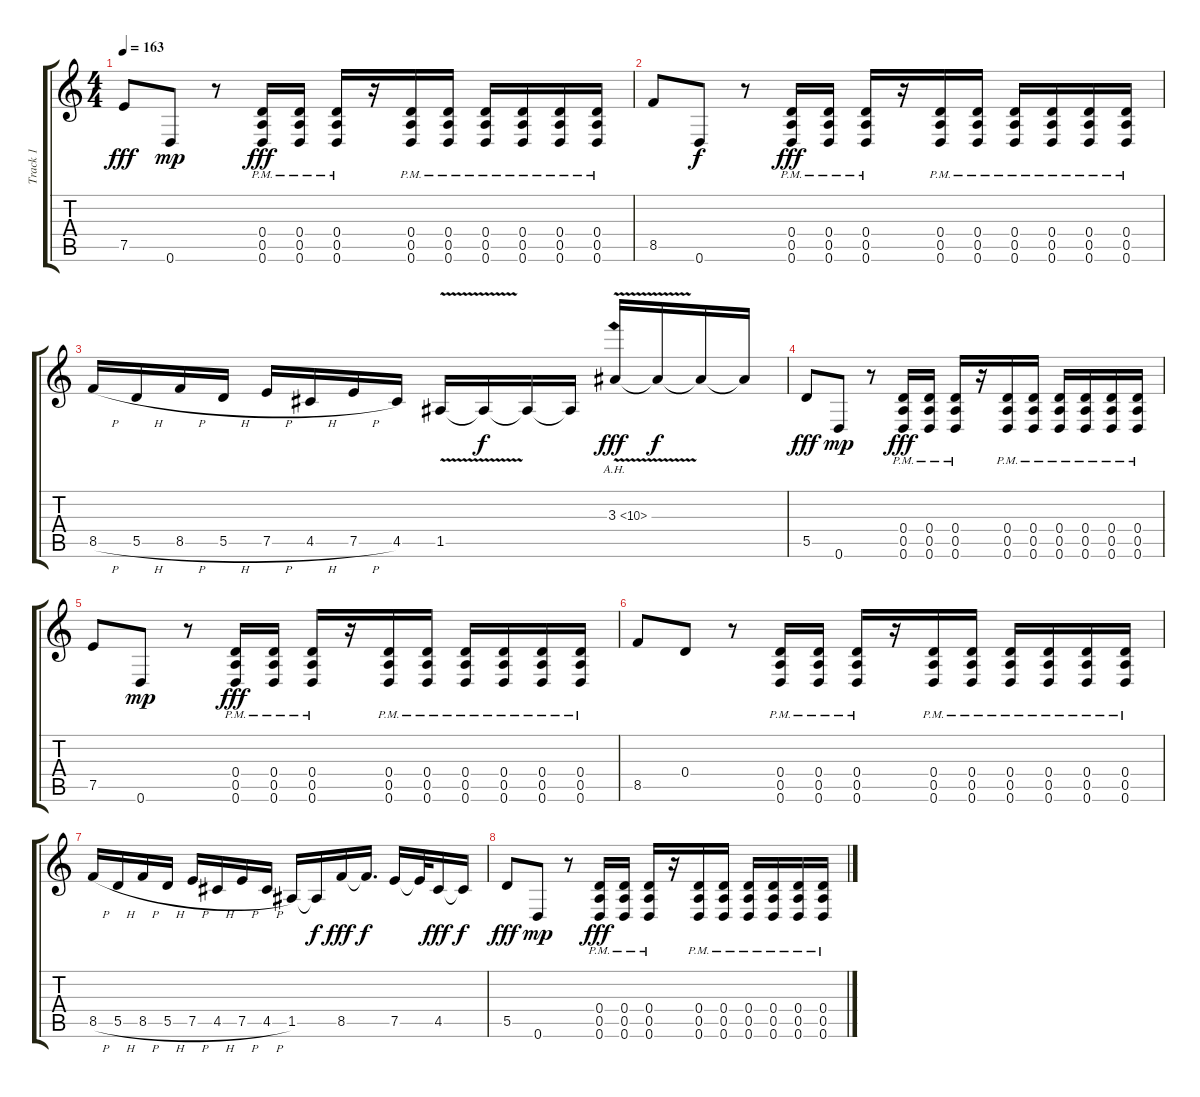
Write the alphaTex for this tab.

\track ("Track 1" "Track 1") {instrument distortionguitar}
\staff {score tabs}
\tuning (E4 B3 G3 D3 A2 D2) {hide}
\ts (4 4)
\tempo 163
\clef g2
\ks c
7.5.8{dy fff} 0.6.8{dy mp} r.8 (0.4{pm} 0.5{pm} 0.6{pm}).16{dy fff} (0.4{pm} 0.5{pm} 0.6{pm}).16 (0.4{pm} 0.5{pm} 0.6{pm}).16 r.16 (0.4{pm} 0.5{pm} 0.6{pm}).16 (0.4{pm} 0.5{pm} 0.6{pm}).16 (0.4{pm} 0.5{pm} 0.6{pm}).16 (0.4{pm} 0.5{pm} 0.6{pm}).16 (0.4{pm} 0.5{pm} 0.6{pm}).16 (0.4{pm} 0.5{pm} 0.6{pm}).16 |
8.5.8 0.6.8{dy f} r.8 (0.4{pm} 0.5{pm} 0.6{pm}).16{dy fff} (0.4{pm} 0.5{pm} 0.6{pm}).16 (0.4{pm} 0.5{pm} 0.6{pm}).16 r.16 (0.4{pm} 0.5{pm} 0.6{pm}).16 (0.4{pm} 0.5{pm} 0.6{pm}).16 (0.4{pm} 0.5{pm} 0.6{pm}).16 (0.4{pm} 0.5{pm} 0.6{pm}).16 (0.4{pm} 0.5{pm} 0.6{pm}).16 (0.4{pm} 0.5{pm} 0.6{pm}).16 |
8.5{h}.16 5.5{h}.16 8.5{h}.16 5.5{h}.16 7.5{h}.16 4.5{h}.16 7.5{h}.16 4.5.16 1.5{v}.16 1.5{t}.16{dy f} 1.5{t}.16 1.5{t}.16 3.3{ah 7 v}.16{dy fff} 3.3{t}.16{dy f} 3.3{t}.16 3.3{t}.16 |
5.5.8{dy fff} 0.6.8{dy mp} r.8 (0.4{pm} 0.5{pm} 0.6{pm}).16{dy fff} (0.4{pm} 0.5{pm} 0.6{pm}).16 (0.4{pm} 0.5{pm} 0.6{pm}).16 r.16 (0.4{pm} 0.5{pm} 0.6{pm}).16 (0.4{pm} 0.5{pm} 0.6{pm}).16 (0.4{pm} 0.5{pm} 0.6{pm}).16 (0.4{pm} 0.5{pm} 0.6{pm}).16 (0.4{pm} 0.5{pm} 0.6{pm}).16 (0.4{pm} 0.5{pm} 0.6{pm}).16 |
7.5.8 0.6.8{dy mp} r.8 (0.4{pm} 0.5{pm} 0.6{pm}).16{dy fff} (0.4{pm} 0.5{pm} 0.6{pm}).16 (0.4{pm} 0.5{pm} 0.6{pm}).16 r.16 (0.4{pm} 0.5{pm} 0.6{pm}).16 (0.4{pm} 0.5{pm} 0.6{pm}).16 (0.4{pm} 0.5{pm} 0.6{pm}).16 (0.4{pm} 0.5{pm} 0.6{pm}).16 (0.4{pm} 0.5{pm} 0.6{pm}).16 (0.4{pm} 0.5{pm} 0.6{pm}).16 |
8.5.8 0.4.8 r.8 (0.4{pm} 0.5{pm} 0.6{pm}).16 (0.4{pm} 0.5{pm} 0.6{pm}).16 (0.4{pm} 0.5{pm} 0.6{pm}).16 r.16 (0.4{pm} 0.5{pm} 0.6{pm}).16 (0.4{pm} 0.5{pm} 0.6{pm}).16 (0.4{pm} 0.5{pm} 0.6{pm}).16 (0.4{pm} 0.5{pm} 0.6{pm}).16 (0.4{pm} 0.5{pm} 0.6{pm}).16 (0.4{pm} 0.5{pm} 0.6{pm}).16 |
8.5{h}.16 5.5{h}.16 8.5{h}.16 5.5{h}.16 7.5{h}.16 4.5{h}.16 7.5{h}.16 4.5{h}.16 1.5.16 1.5{t}.16{dy f} 8.5.16{dy fff} 8.5{t}.16{d dy f} 7.5.16 7.5{t}.32 4.5.16{dy fff} 4.5{t}.16{dy f} |
5.5.8{dy fff} 0.6.8{dy mp} r.8 (0.4{pm} 0.5{pm} 0.6{pm}).16{dy fff} (0.4{pm} 0.5{pm} 0.6{pm}).16 (0.4{pm} 0.5{pm} 0.6{pm}).16 r.16 (0.4{pm} 0.5{pm} 0.6{pm}).16 (0.4{pm} 0.5{pm} 0.6{pm}).16 (0.4{pm} 0.5{pm} 0.6{pm}).16 (0.4{pm} 0.5{pm} 0.6{pm}).16 (0.4{pm} 0.5{pm} 0.6{pm}).16 (0.4{pm} 0.5{pm} 0.6{pm}).16
